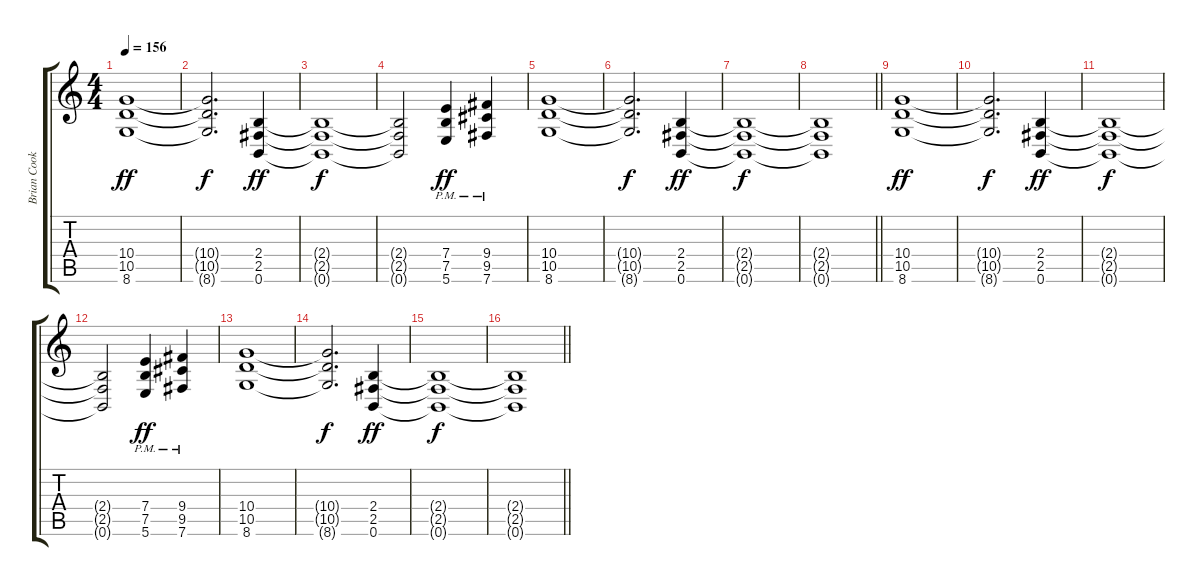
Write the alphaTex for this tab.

\track ("Brian Cook (6 String \"Bearitone\")" "Brian Cook") {instrument distortionguitar}
\staff {score tabs}
\tuning (B3 Gb3 D3 A2 E2 B1) {hide}
\ts (4 4)
\section ("" "")
\tempo 156
\clef g2
\ks c
(10.4 10.5 8.6).1{dy ff} |
(10.4{t} 10.5{t} 8.6{t}).2{d dy f} (2.4 2.5 0.6).4{dy ff} |
(2.4{t} 2.5{t} 0.6{t}).1{dy f} |
(2.4{t} 2.5{t} 0.6{t}).2 (7.4{pm} 7.5{pm} 5.6{pm}).4{dy ff} (9.4{pm} 9.5{pm} 7.6{pm}).4 |
(10.4 10.5 8.6).1 |
(10.4{t} 10.5{t} 8.6{t}).2{d dy f} (2.4 2.5 0.6).4{dy ff} |
(2.4{t} 2.5{t} 0.6{t}).1{dy f} |
\barLineRight lightlight
(2.4{t} 2.5{t} 0.6{t}).1 |
\section ("" "")
(10.4 10.5 8.6).1{dy ff} |
(10.4{t} 10.5{t} 8.6{t}).2{d dy f} (2.4 2.5 0.6).4{dy ff} |
(2.4{t} 2.5{t} 0.6{t}).1{dy f} |
(2.4{t} 2.5{t} 0.6{t}).2 (7.4{pm} 7.5{pm} 5.6{pm}).4{dy ff} (9.4{pm} 9.5{pm} 7.6{pm}).4 |
(10.4 10.5 8.6).1 |
(10.4{t} 10.5{t} 8.6{t}).2{d dy f} (2.4 2.5 0.6).4{dy ff} |
(2.4{t} 2.5{t} 0.6{t}).1{dy f} |
\barLineRight lightlight
(2.4{t} 2.5{t} 0.6{t}).1
